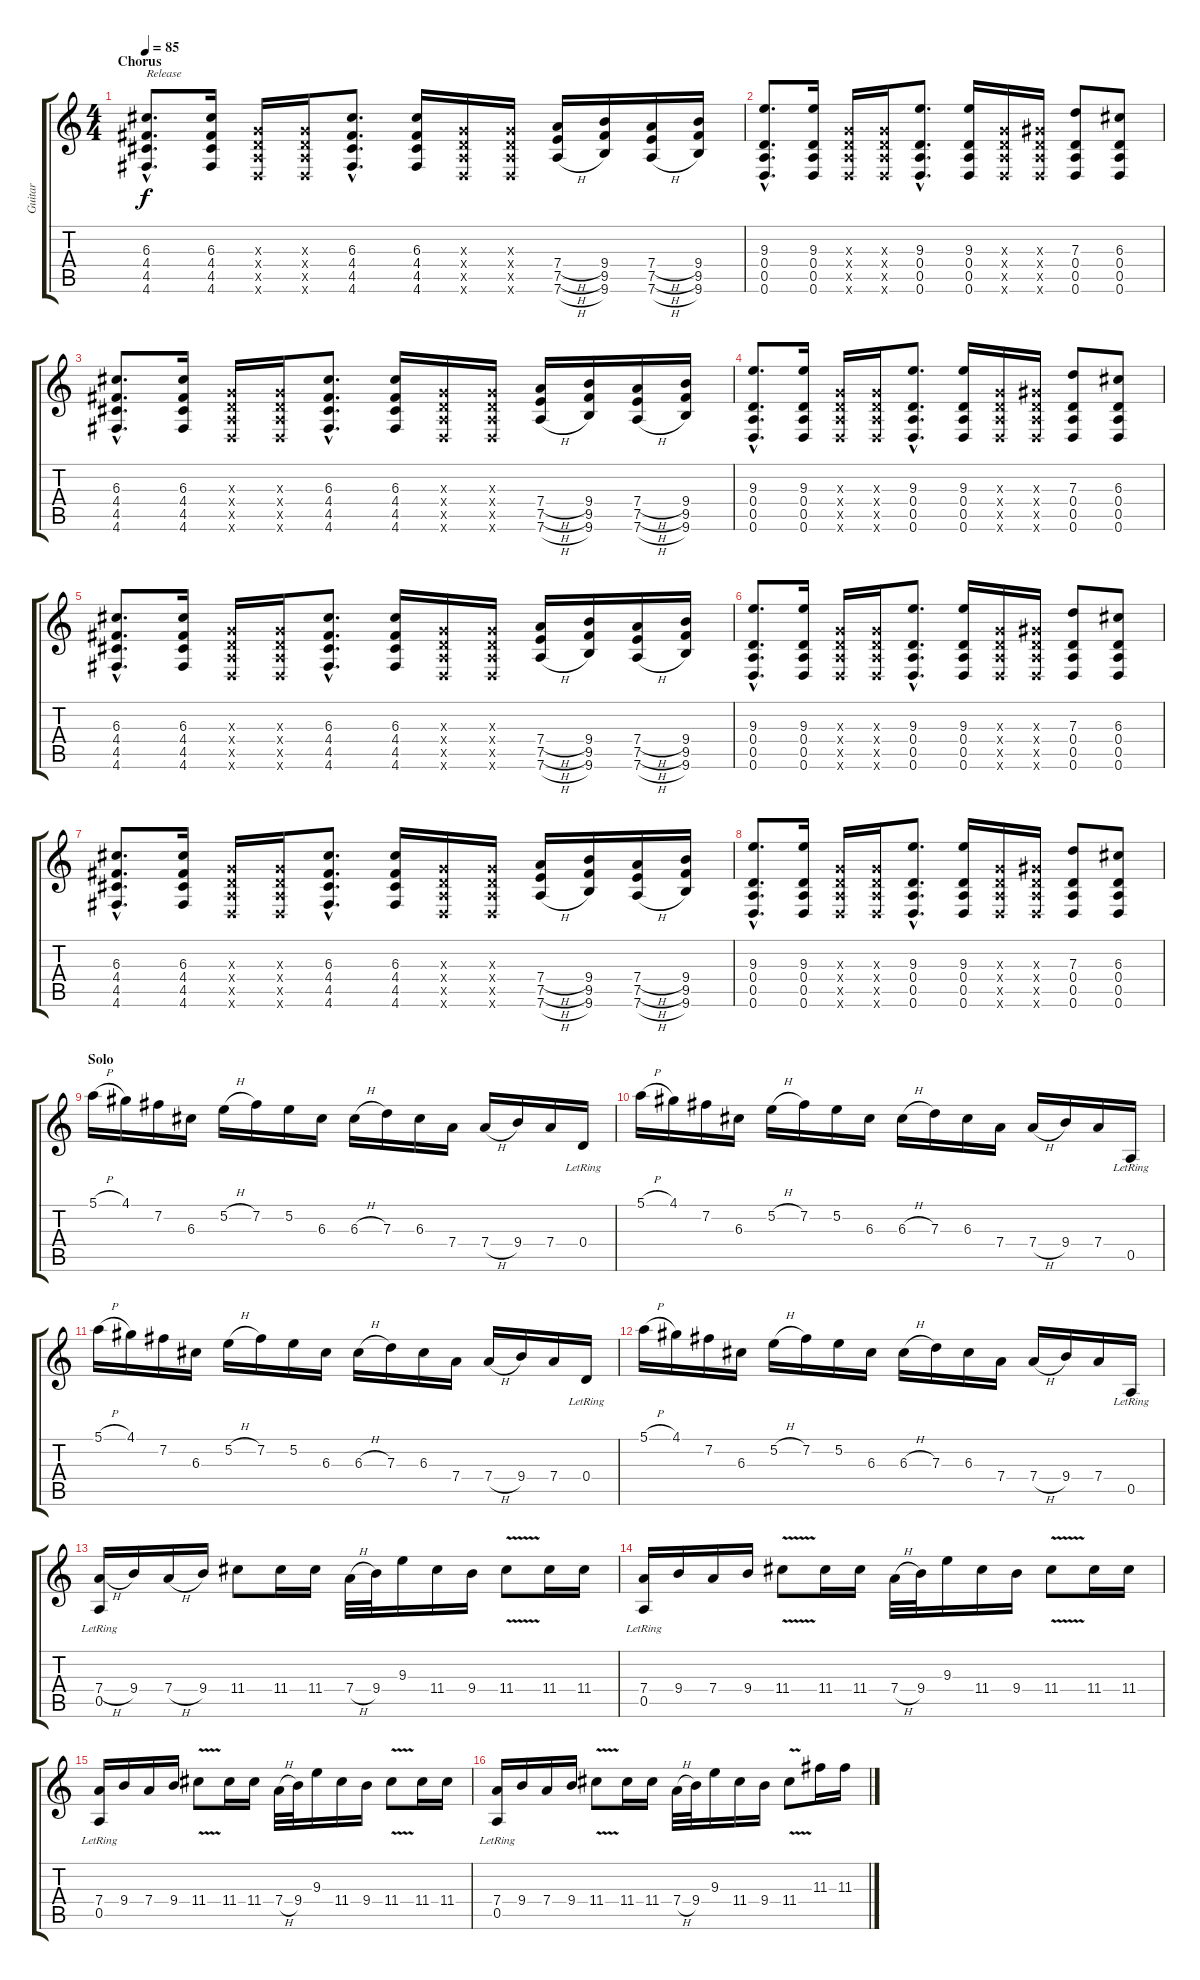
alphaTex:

\track ("Guitar" "Guitar") {instrument distortionguitar}
\staff {score tabs}
\tuning (E4 B3 G3 D3 A2 D2) {hide}
\ts (4 4)
\section ("" "Chorus")
\tempo 85
\clef g2
\ks c
(6.3{hac} 4.4{hac} 4.5{hac} 4.6{hac}).8{d txt "Release" dy f} (6.3 4.4 4.5 4.6).16 (0.3{x} 0.4{x} 0.5{x} 0.6{x}).16 (0.3{x} 0.4{x} 0.5{x} 0.6{x}).16 (6.3{hac} 4.4{hac} 4.5{hac} 4.6{hac}).8{d} (6.3 4.4 4.5 4.6).16 (0.3{x} 0.4{x} 0.5{x} 0.6{x}).16 (0.3{x} 0.4{x} 0.5{x} 0.6{x}).16 (7.4{h} 7.5{h} 7.6{h}).16 (9.4 9.5 9.6).16 (7.4{h} 7.5{h} 7.6{h}).16 (9.4 9.5 9.6).16 |
(9.3{hac} 0.4{hac} 0.5{hac} 0.6{hac}).8{d} (9.3 0.4 0.5 0.6).16 (0.3{x} 0.4{x} 0.5{x} 0.6{x}).16 (0.3{x} 0.4{x} 0.5{x} 0.6{x}).16 (9.3{hac} 0.4{hac} 0.5{hac} 0.6{hac}).8{d} (9.3 0.4 0.5 0.6).16 (0.3{x} 0.4{x} 0.5{x} 0.6{x}).16 (1.3{x} 0.4{x} 0.5{x} 0.6{x}).16 (7.3 0.4 0.5 0.6).8 (6.3 0.4 0.5 0.6).8 |
(6.3{hac} 4.4{hac} 4.5{hac} 4.6{hac}).8{d} (6.3 4.4 4.5 4.6).16 (0.3{x} 0.4{x} 0.5{x} 0.6{x}).16 (0.3{x} 0.4{x} 0.5{x} 0.6{x}).16 (6.3{hac} 4.4{hac} 4.5{hac} 4.6{hac}).8{d} (6.3 4.4 4.5 4.6).16 (0.3{x} 0.4{x} 0.5{x} 0.6{x}).16 (0.3{x} 0.4{x} 0.5{x} 0.6{x}).16 (7.4{h} 7.5{h} 7.6{h}).16 (9.4 9.5 9.6).16 (7.4{h} 7.5{h} 7.6{h}).16 (9.4 9.5 9.6).16 |
(9.3{hac} 0.4{hac} 0.5{hac} 0.6{hac}).8{d} (9.3 0.4 0.5 0.6).16 (0.3{x} 0.4{x} 0.5{x} 0.6{x}).16 (0.3{x} 0.4{x} 0.5{x} 0.6{x}).16 (9.3{hac} 0.4{hac} 0.5{hac} 0.6{hac}).8{d} (9.3 0.4 0.5 0.6).16 (0.3{x} 0.4{x} 0.5{x} 0.6{x}).16 (1.3{x} 0.4{x} 0.5{x} 0.6{x}).16 (7.3 0.4 0.5 0.6).8 (6.3 0.4 0.5 0.6).8 |
(6.3{hac} 4.4{hac} 4.5{hac} 4.6{hac}).8{d} (6.3 4.4 4.5 4.6).16 (0.3{x} 0.4{x} 0.5{x} 0.6{x}).16 (0.3{x} 0.4{x} 0.5{x} 0.6{x}).16 (6.3{hac} 4.4{hac} 4.5{hac} 4.6{hac}).8{d} (6.3 4.4 4.5 4.6).16 (0.3{x} 0.4{x} 0.5{x} 0.6{x}).16 (0.3{x} 0.4{x} 0.5{x} 0.6{x}).16 (7.4{h} 7.5{h} 7.6{h}).16 (9.4 9.5 9.6).16 (7.4{h} 7.5{h} 7.6{h}).16 (9.4 9.5 9.6).16 |
(9.3{hac} 0.4{hac} 0.5{hac} 0.6{hac}).8{d} (9.3 0.4 0.5 0.6).16 (0.3{x} 0.4{x} 0.5{x} 0.6{x}).16 (0.3{x} 0.4{x} 0.5{x} 0.6{x}).16 (9.3{hac} 0.4{hac} 0.5{hac} 0.6{hac}).8{d} (9.3 0.4 0.5 0.6).16 (0.3{x} 0.4{x} 0.5{x} 0.6{x}).16 (1.3{x} 0.4{x} 0.5{x} 0.6{x}).16 (7.3 0.4 0.5 0.6).8 (6.3 0.4 0.5 0.6).8 |
(6.3{hac} 4.4{hac} 4.5{hac} 4.6{hac}).8{d} (6.3 4.4 4.5 4.6).16 (0.3{x} 0.4{x} 0.5{x} 0.6{x}).16 (0.3{x} 0.4{x} 0.5{x} 0.6{x}).16 (6.3{hac} 4.4{hac} 4.5{hac} 4.6{hac}).8{d} (6.3 4.4 4.5 4.6).16 (0.3{x} 0.4{x} 0.5{x} 0.6{x}).16 (0.3{x} 0.4{x} 0.5{x} 0.6{x}).16 (7.4{h} 7.5{h} 7.6{h}).16 (9.4 9.5 9.6).16 (7.4{h} 7.5{h} 7.6{h}).16 (9.4 9.5 9.6).16 |
(9.3{hac} 0.4{hac} 0.5{hac} 0.6{hac}).8{d} (9.3 0.4 0.5 0.6).16 (0.3{x} 0.4{x} 0.5{x} 0.6{x}).16 (0.3{x} 0.4{x} 0.5{x} 0.6{x}).16 (9.3{hac} 0.4{hac} 0.5{hac} 0.6{hac}).8{d} (9.3 0.4 0.5 0.6).16 (0.3{x} 0.4{x} 0.5{x} 0.6{x}).16 (1.3{x} 0.4{x} 0.5{x} 0.6{x}).16 (7.3 0.4 0.5 0.6).8 (6.3 0.4 0.5 0.6).8 |
\section ("" "Solo")
5.1{h}.16 4.1.16 7.2.16 6.3.16 5.2{h}.16 7.2.16 5.2.16 6.3.16 6.3{h}.16 7.3.16 6.3.16 7.4.16 7.4{h}.16 9.4.16 7.4.16 0.4{lr}.16 |
5.1{h}.16 4.1.16 7.2.16 6.3.16 5.2{h}.16 7.2.16 5.2.16 6.3.16 6.3{h}.16 7.3.16 6.3.16 7.4.16 7.4{h}.16 9.4.16 7.4.16 0.5{lr}.16 |
5.1{h}.16 4.1.16 7.2.16 6.3.16 5.2{h}.16 7.2.16 5.2.16 6.3.16 6.3{h}.16 7.3.16 6.3.16 7.4.16 7.4{h}.16 9.4.16 7.4.16 0.4{lr}.16 |
5.1{h}.16 4.1.16 7.2.16 6.3.16 5.2{h}.16 7.2.16 5.2.16 6.3.16 6.3{h}.16 7.3.16 6.3.16 7.4.16 7.4{h}.16 9.4.16 7.4.16 0.5{lr}.16 |
(7.4{h} 0.5{lr}).16 9.4.16 7.4{h}.16 9.4.16 11.4.8 11.4.16 11.4.16 7.4{h}.32 9.4.32 9.3.16 11.4.16 9.4.16 11.4{v}.8 11.4.16 11.4.16 |
(7.4 0.5{lr}).16 9.4.16 7.4.16 9.4.16 11.4{v}.8 11.4.16 11.4.16 7.4{h}.32 9.4.32 9.3.16 11.4.16 9.4.16 11.4{v}.8 11.4.16 11.4.16 |
(7.4 0.5{lr}).16 9.4.16 7.4.16 9.4.16 11.4{v}.8 11.4.16 11.4.16 7.4{h}.32 9.4.32 9.3.16 11.4.16 9.4.16 11.4{v}.8 11.4.16 11.4.16 |
(7.4 0.5{lr}).16 9.4.16 7.4.16 9.4.16 11.4{v}.8 11.4.16 11.4.16 7.4{h}.32 9.4.32 9.3.16 11.4.16 9.4.16 11.4{v}.8 11.3.16 11.3.16
